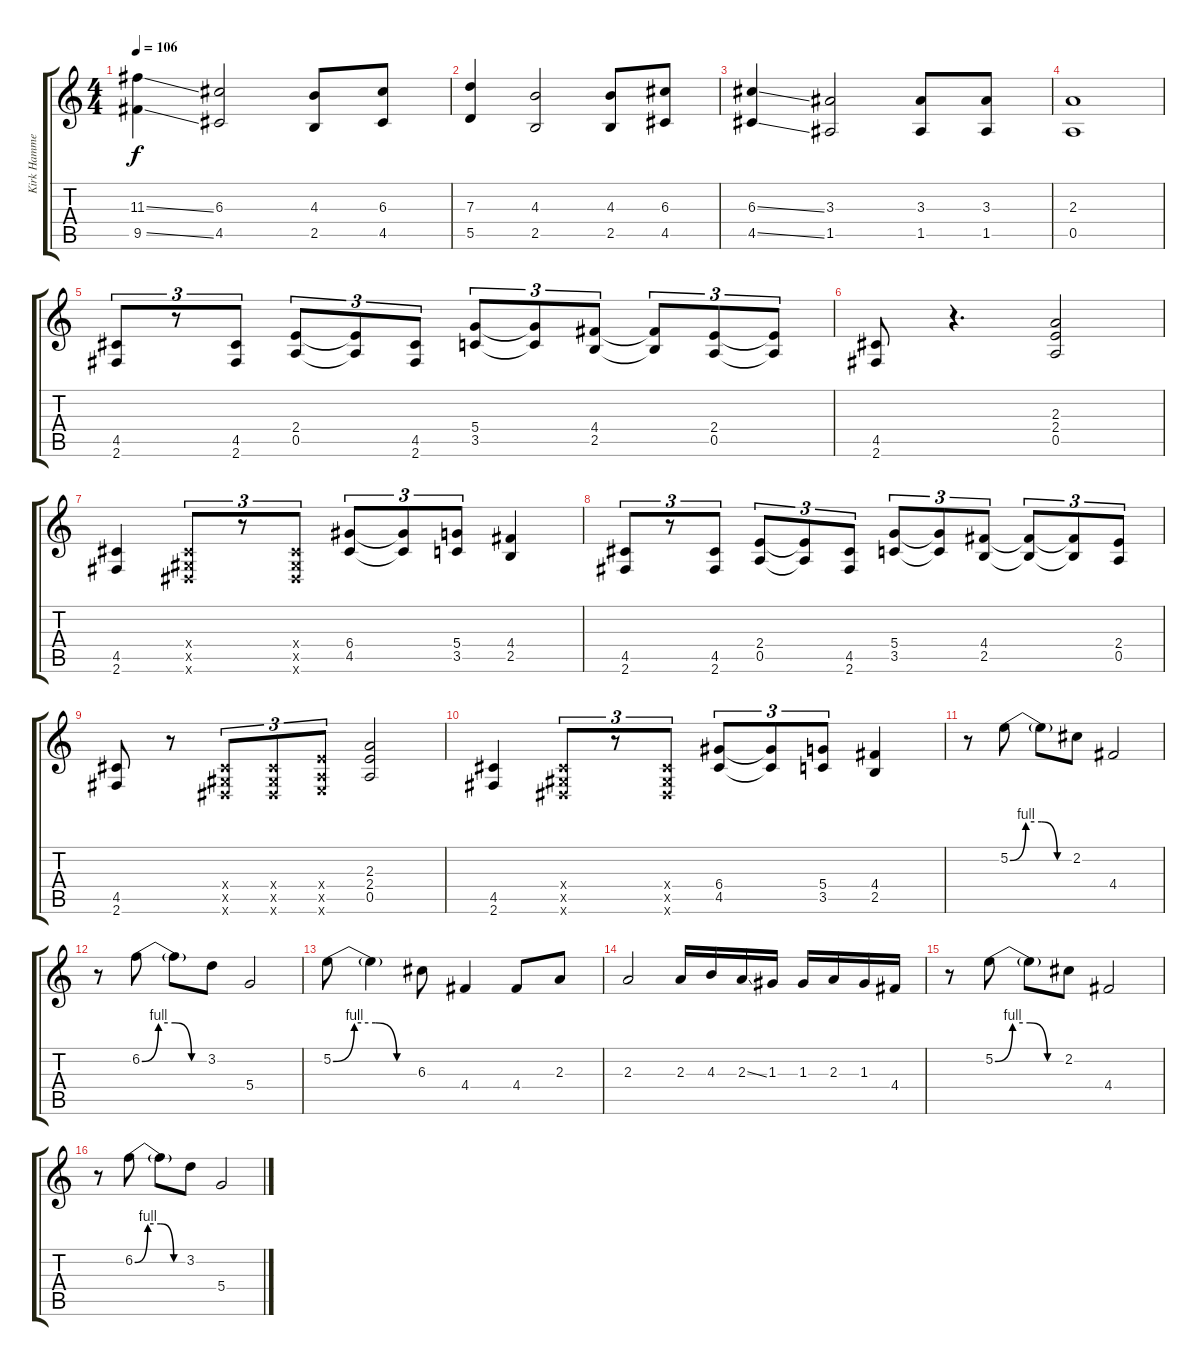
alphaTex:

\track ("Kirk Hammett" "Kirk Hamme") {instrument distortionguitar}
\staff {score tabs}
\tuning (E4 B3 G3 D3 A2 E2) {hide}
\ts (4 4)
\tempo 106
\clef g2
\ks c
(11.3{ss} 9.5{ss}).4{dy f} (6.3 4.5).2 (4.3 2.5).8 (6.3 4.5).8 |
(7.3 5.5).4 (4.3 2.5).2 (4.3 2.5).8 (6.3 4.5).8 |
(6.3{ss} 4.5{ss}).4 (3.3 1.5).2 (3.3 1.5).8 (3.3 1.5).8 |
(2.3 0.5).1 |
(4.5 2.6).8{tu (3 2)} r.8{tu (3 2)} (4.5 2.6).8{tu (3 2)} (2.4 0.5).8{tu (3 2)} (2.4{t} 0.5{t}).8{tu (3 2)} (4.5 2.6).8{tu (3 2)} (5.4 3.5).8{tu (3 2)} (5.4{t} 3.5{t}).8{tu (3 2)} (4.4 2.5).8{tu (3 2)} (4.4{t} 2.5{t}).8{tu (3 2)} (2.4 0.5).8{tu (3 2)} (2.4{t} 0.5{t}).8{tu (3 2)} |
(4.5 2.6).8 r.4{d} (2.3 2.4 0.5).2 |
(4.5 2.6).4 (-1.4{x} -1.5{x} -1.6{x}).8{tu (3 2)} r.8{tu (3 2)} (-1.4{x} -1.5{x} -1.6{x}).8{tu (3 2)} (6.4 4.5).8{tu (3 2)} (6.4{t} 4.5{t}).8{tu (3 2)} (5.4 3.5).8{tu (3 2)} (4.4 2.5).4 |
(4.5 2.6).8{tu (3 2)} r.8{tu (3 2)} (4.5 2.6).8{tu (3 2)} (2.4 0.5).8{tu (3 2)} (2.4{t} 0.5{t}).8{tu (3 2)} (4.5 2.6).8{tu (3 2)} (5.4 3.5).8{tu (3 2)} (5.4{t} 3.5{t}).8{tu (3 2)} (4.4 2.5).8{tu (3 2)} (4.4{t} 2.5{t}).8{tu (3 2)} (4.4{t} 2.5{t}).8{tu (3 2)} (2.4 0.5).8{tu (3 2)} |
(4.5 2.6).8 r.8 (-1.4{x} -1.5{x} -1.6{x}).8{tu (3 2)} (-1.4{x} -1.5{x} -1.6{x}).8{tu (3 2)} (2.4{x} 0.5{x} 0.6{x}).8{tu (3 2)} (2.3 2.4 0.5).2 |
(4.5 2.6).4 (-1.4{x} -1.5{x} -1.6{x}).8{tu (3 2)} r.8{tu (3 2)} (-1.4{x} -1.5{x} -1.6{x}).8{tu (3 2)} (6.4 4.5).8{tu (3 2)} (6.4{t} 4.5{t}).8{tu (3 2)} (5.4 3.5).8{tu (3 2)} (4.4 2.5).4 |
r.8 5.2{be (custom 0 0 15 4 30 4 45 0 60 0)}.8 5.2{t}.8 2.2.8 4.4.2 |
r.8 6.2{be (custom 0 0 15 4 30 4 45 0 60 0)}.8 6.2{t}.8 3.2.8 5.4.2 |
5.2{be (custom 0 0 15 4 30 4 45 0 60 0)}.8 5.2{t}.4 6.3.8 4.4.4 4.4.8 2.3.8 |
2.3.2 2.3.16 4.3.16 2.3{ss}.16 1.3.16 1.3.16 2.3.16 1.3.16 4.4.16 |
r.8 5.2{be (custom 0 0 15 4 30 4 45 0 60 0)}.8 5.2{t}.8 2.2.8 4.4.2 |
r.8 6.2{be (custom 0 0 15 4 30 4 45 0 60 0)}.8 6.2{t}.8 3.2.8 5.4.2
